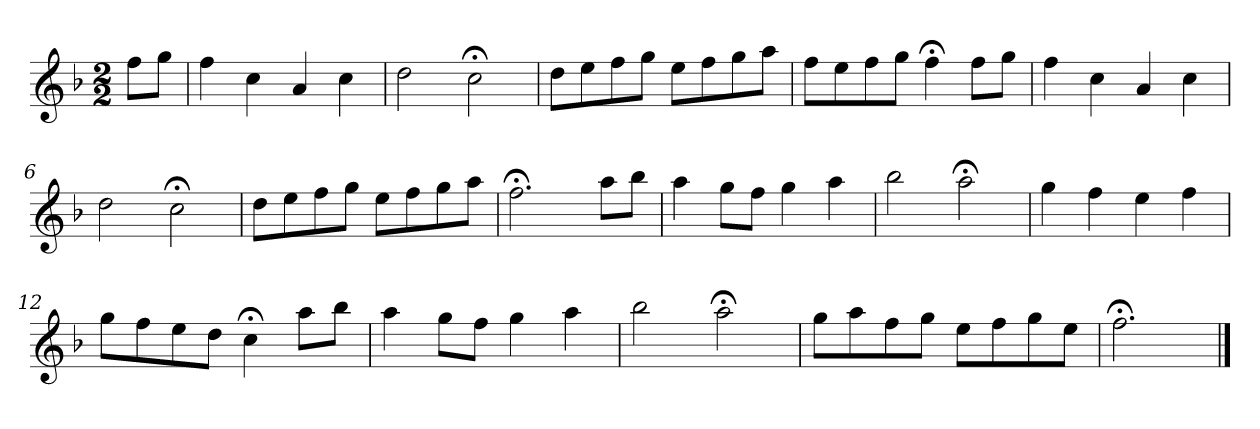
**kern
*part1
*staff1
*k[b-]
*F:
*M2/2
*MM120
=
8ffL
8ggJ
=1
4ff
4cc
4a
4cc
=2
2dd
2cc;<
=3
8ddL
8ee
8ff
8ggJ
8eeL
8ff
8gg
8aaJ
=4
8ffL
8ee
8ff
8ggJ
4ff;<
8ffL
8ggJ
=5
4ff
4cc
4a
4cc
=6
2dd
2cc;<
=7
8ddL
8ee
8ff
8ggJ
8eeL
8ff
8gg
8aaJ
=8
2.ff;<
8aaL
8bb-J
=9
4aa
8ggL
8ffJ
4gg
4aa
=10
2bb-
2aa;<
=11
4gg
4ff
4ee
4ff
=12
8ggL
8ff
8ee
8ddJ
4cc;<
8aaL
8bb-J
=13
4aa
8ggL
8ffJ
4gg
4aa
=14
2bb-
2aa;<
=15
8ggL
8aa
8ff
8ggJ
8eeL
8ff
8gg
8eeJ
=16
2.ff;<
==
*-
